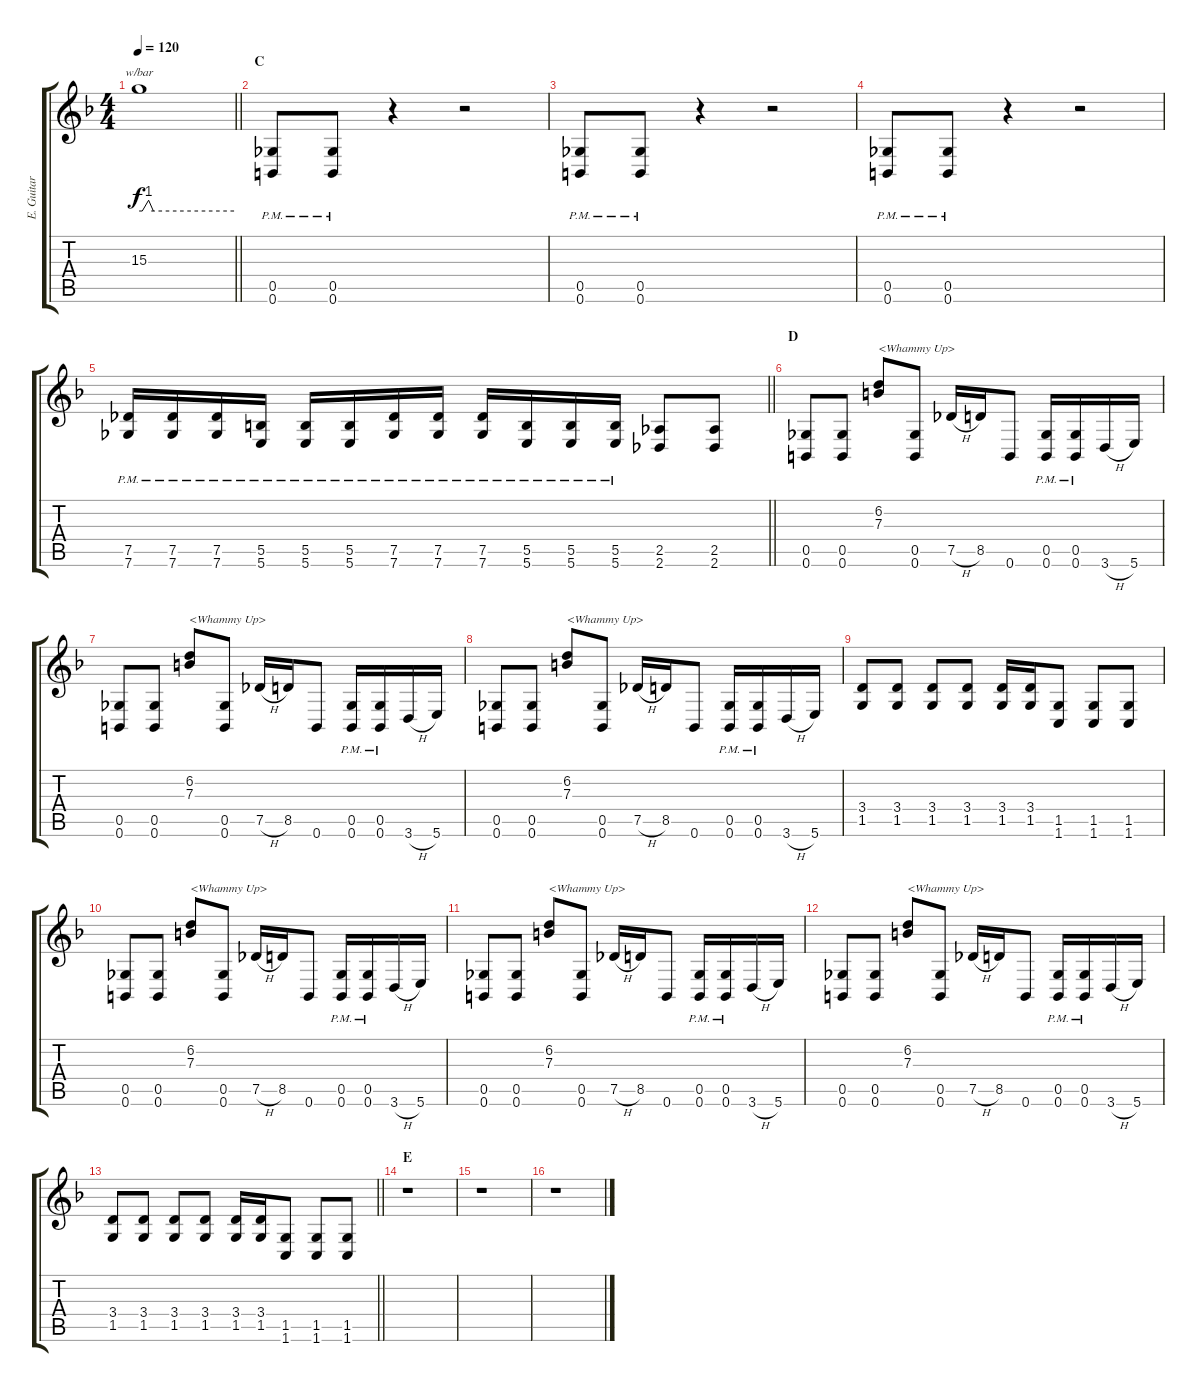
\track ("E. Guitar I" "E. Guitar ") {instrument overdrivenguitar}
\staff {score tabs}
\tuning (Db4 Ab3 E3 B2 Gb2 B1) {hide}
\ts (4 4)
\tempo 120
\clef g2
\barLineRight lightlight
\ks f
15.3.1{tbe (custom default 0 0 2 0 6 4 9 0 60 0) dy f} |
\section ("" "C")
(0.5{pm} 0.6{pm}).8 (0.5{pm} 0.6{pm}).8 r.4 r.2 |
(0.5{pm} 0.6{pm}).8 (0.5{pm} 0.6{pm}).8 r.4 r.2 |
(0.5{pm} 0.6{pm}).8 (0.5{pm} 0.6{pm}).8 r.4 r.2 |
\barLineRight lightlight
(7.5{pm} 7.6{pm}).16 (7.5{pm} 7.6{pm}).16 (7.5{pm} 7.6{pm}).16 (5.5{pm} 5.6{pm}).16 (5.5{pm} 5.6{pm}).16 (5.5{pm} 5.6{pm}).16 (7.5{pm} 7.6{pm}).16 (7.5{pm} 7.6{pm}).16 (7.5{pm} 7.6{pm}).16 (5.5{pm} 5.6{pm}).16 (5.5{pm} 5.6{pm}).16 (5.5{pm} 5.6{pm}).16 (2.5 2.6).8 (2.5 2.6).8 |
\section ("" "D")
(0.5 0.6).8 (0.5 0.6).8 (6.2 7.3).8{txt "<Whammy Up>"} (0.5 0.6).8 7.5{h}.16 8.5.16 0.6.8 (0.5{pm} 0.6{pm}).16 (0.5{pm} 0.6{pm}).16 3.6{h}.16 5.6.16 |
(0.5 0.6).8 (0.5 0.6).8 (6.2 7.3).8{txt "<Whammy Up>"} (0.5 0.6).8 7.5{h}.16 8.5.16 0.6.8 (0.5{pm} 0.6{pm}).16 (0.5{pm} 0.6{pm}).16 3.6{h}.16 5.6.16 |
(0.5 0.6).8 (0.5 0.6).8 (6.2 7.3).8{txt "<Whammy Up>"} (0.5 0.6).8 7.5{h}.16 8.5.16 0.6.8 (0.5{pm} 0.6{pm}).16 (0.5{pm} 0.6{pm}).16 3.6{h}.16 5.6.16 |
(3.4 1.5).8 (3.4 1.5).8 (3.4 1.5).8 (3.4 1.5).8 (3.4 1.5).16 (3.4 1.5).16 (1.5 1.6).8 (1.5 1.6).8 (1.5 1.6).8 |
(0.5 0.6).8 (0.5 0.6).8 (6.2 7.3).8{txt "<Whammy Up>"} (0.5 0.6).8 7.5{h}.16 8.5.16 0.6.8 (0.5{pm} 0.6{pm}).16 (0.5{pm} 0.6{pm}).16 3.6{h}.16 5.6.16 |
(0.5 0.6).8 (0.5 0.6).8 (6.2 7.3).8{txt "<Whammy Up>"} (0.5 0.6).8 7.5{h}.16 8.5.16 0.6.8 (0.5{pm} 0.6{pm}).16 (0.5{pm} 0.6{pm}).16 3.6{h}.16 5.6.16 |
(0.5 0.6).8 (0.5 0.6).8 (6.2 7.3).8{txt "<Whammy Up>"} (0.5 0.6).8 7.5{h}.16 8.5.16 0.6.8 (0.5{pm} 0.6{pm}).16 (0.5{pm} 0.6{pm}).16 3.6{h}.16 5.6.16 |
\barLineRight lightlight
(3.4 1.5).8 (3.4 1.5).8 (3.4 1.5).8 (3.4 1.5).8 (3.4 1.5).16 (3.4 1.5).16 (1.5 1.6).8 (1.5 1.6).8 (1.5 1.6).8 |
\section ("" "E")
r.1 |
r.1 |
r.1
